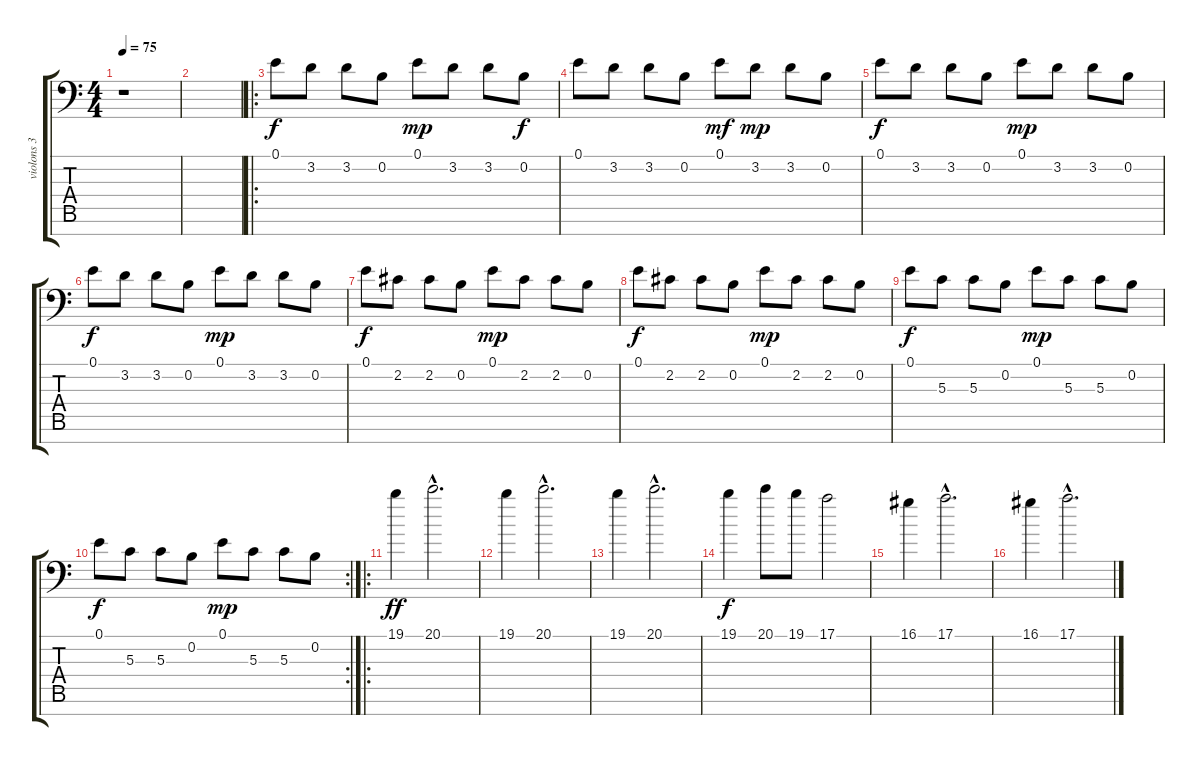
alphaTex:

\track ("violons 3" "violons 3") {instrument synthstrings2}
\staff {score tabs}
\tuning (E4 B3 G3 D3 A2 E2 C-1) {hide}
\ts (4 4)
\tempo 75
\clef f4
\ks c
r.1{dy fff} |
|
\ro
0.1.8{dy f} 3.2.8 3.2.8 0.2.8 0.1.8{dy mp} 3.2.8 3.2.8 0.2.8{dy f} |
0.1.8 3.2.8 3.2.8 0.2.8 0.1.8{dy mf} 3.2.8{dy mp} 3.2.8 0.2.8 |
0.1.8{dy f} 3.2.8 3.2.8 0.2.8 0.1.8{dy mp} 3.2.8 3.2.8 0.2.8 |
0.1.8{dy f} 3.2.8 3.2.8 0.2.8 0.1.8{dy mp} 3.2.8 3.2.8 0.2.8 |
0.1.8{dy f} 2.2.8 2.2.8 0.2.8 0.1.8{dy mp} 2.2.8 2.2.8 0.2.8 |
0.1.8{dy f} 2.2.8 2.2.8 0.2.8 0.1.8{dy mp} 2.2.8 2.2.8 0.2.8 |
0.1.8{dy f} 5.3.8 5.3.8 0.2.8 0.1.8{dy mp} 5.3.8 5.3.8 0.2.8 |
\rc 2
0.1.8{dy f} 5.3.8 5.3.8 0.2.8 0.1.8{dy mp} 5.3.8 5.3.8 0.2.8 |
\ro
19.1.4{dy ff} 20.1{hac}.2{d} |
19.1.4 20.1{hac}.2{d} |
19.1.4 20.1{hac}.2{d} |
19.1.4{dy f} 20.1.8 19.1.8 17.1.2 |
16.1.4 17.1{hac}.2{d} |
16.1.4 17.1{hac}.2{d}
